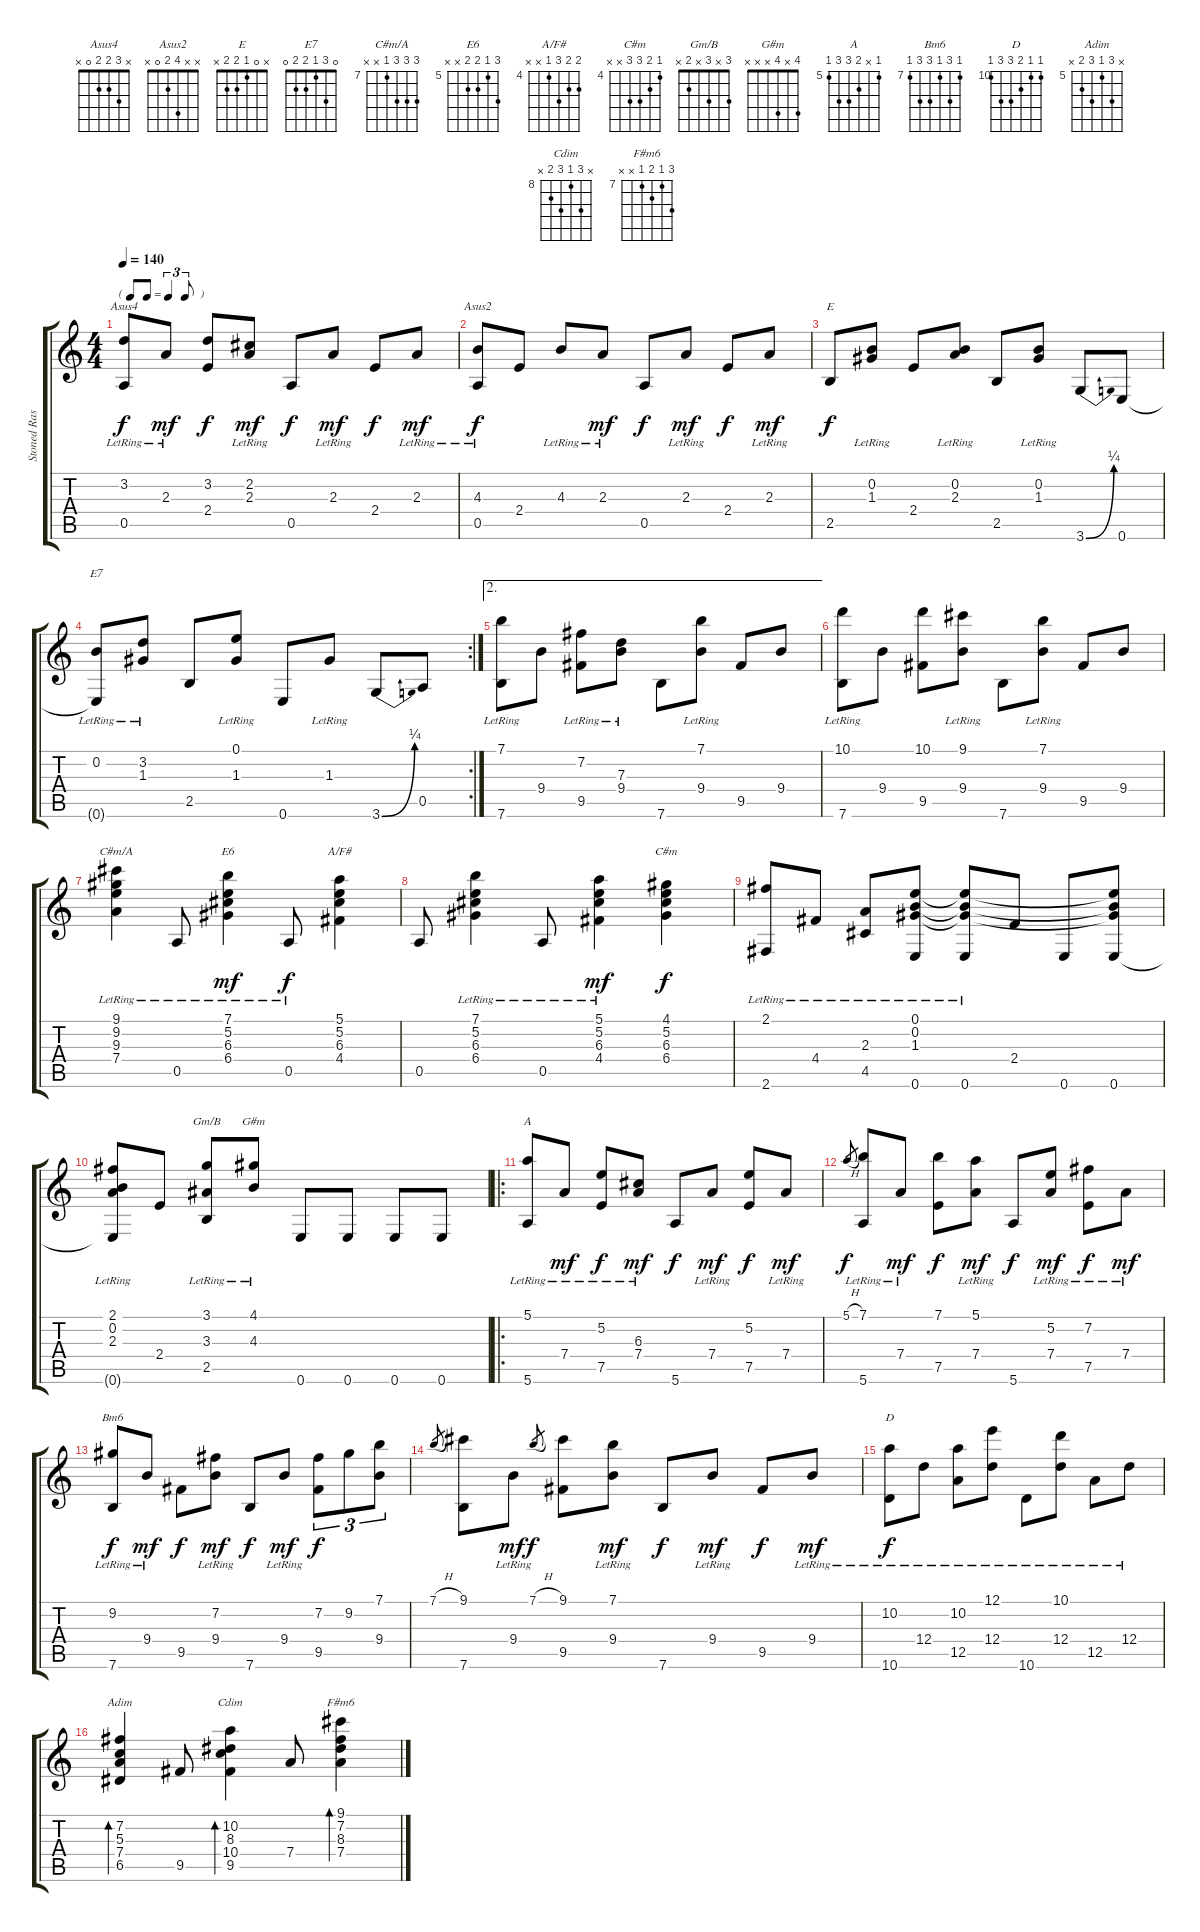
\track ("Stoned Rasta-boy" "Stoned Ras") {instrument acousticguitarsteel}
\staff {score tabs}
\tuning (E4 B3 G3 D3 A2 E2) {hide}
\chord ("Asus4" x 3 2 2 0 x)
\chord ("Asus2" x x 4 2 0 x)
\chord ("E" x 0 1 2 2 x)
\chord ("E7" 0 3 1 2 2 0)
\chord ("C#m/A" 9 9 9 7 x x) {firstfret 7}
\chord ("E6" 7 5 6 6 x x) {firstfret 5}
\chord ("A/F#" 5 5 6 4 x x) {firstfret 4}
\chord ("C#m" 4 5 6 6 x x) {firstfret 4}
\chord ("Gm/B" 3 x 3 x 2 x)
\chord ("G#m" 4 x 4 x x x)
\chord ("A" 5 x 6 7 7 5) {firstfret 5}
\chord ("Bm6" 7 9 7 9 9 7) {firstfret 7}
\chord ("D" 10 10 11 12 12 10) {firstfret 10}
\chord ("Adim" x 7 5 7 6 x) {firstfret 5}
\chord ("Cdim" x 10 8 10 9 x) {firstfret 8}
\chord ("F#m6" 9 7 8 7 x x) {firstfret 7}
\ts (4 4)
\tf triplet8th
\tempo 140
\clef g2
\ks c
(3.2{lr} 0.5).8{ch "Asus4" dy f} 2.3{lr}.8{dy mf} (3.2 2.4).8{dy f} (2.2{lr} 2.3{lr}).8{dy mf} 0.5.8{dy f} 2.3{lr}.8{dy mf} 2.4.8{dy f} 2.3{lr}.8{dy mf} |
(4.3{lr} 0.5).8{ch "Asus2" dy f} 2.4.8 4.3{lr}.8 2.3{lr}.8{dy mf} 0.5.8{dy f} 2.3{lr}.8{dy mf} 2.4.8{dy f} 2.3{lr}.8{dy mf} |
2.5.8{ch "E" dy f} (0.2{lr} 1.3{lr}).8 2.4.8 (0.2{lr} 2.3{lr}).8 2.5.8 (0.2 1.3{lr}).8 3.6{be (bend 0 0 60 1)}.8 0.6.8 |
\rc 2
(0.2{lr} 0.6{t}).8{ch "E7"} (3.2{lr} 1.3{lr}).8 2.5.8 (0.1{lr} 1.3{lr}).8 0.6.8 1.3{lr}.8 3.6{be (bend 0 0 60 1)}.8 0.5.8 |
\ae 2
(7.1{lr} 7.6).8 9.4.8 (7.2{lr} 9.5).8 (7.3{lr} 9.4).8 7.6.8 (7.1{lr} 9.4).8 9.5.8 9.4.8 |
(10.1{lr} 7.6).8 9.4.8 (10.1 9.5).8 (9.1{lr} 9.4).8 7.6.8 (7.1{lr} 9.4).8 9.5.8 9.4.8 |
(9.1 9.2{lr} 9.3 7.4).4{ch "C#m/A"} 0.5{lr}.8 (7.1 5.2 6.3{lr} 6.4).4{ch "E6" dy mf} 0.5{lr}.8{dy f} (5.1 5.2 6.3 4.4).4{ch "A/F#"} |
0.5.8 (7.1 5.2 6.3{lr} 6.4).4 0.5{lr}.8 (5.1 5.2 6.3{lr} 4.4).4{dy mf} (4.1 5.2 6.3 6.4).4{ch "C#m" dy f} |
(2.1{lr} 2.6{lr}).8 4.4{lr}.8 (2.3{lr} 4.5{lr}).8 (0.1{lr} 0.2 1.3{lr} 0.6).8 (0.1{t} 0.2{t} 1.3{t} 0.6{lr}).8 2.4.8 0.6.8 (0.1{t} 0.2{t} 1.3{t} 0.6).8 |
(2.1{lr} 0.2{lr} 2.3{lr} 0.6{t}).8 2.4.8 (3.1{lr} 3.3{lr} 2.5).8{ch "Gm/B"} (4.1{lr} 4.3{lr}).8{ch "G#m"} 0.6.8 0.6.8 0.6.8 0.6.8 |
\ro
(5.1{lr} 5.6).8{ch "A"} 7.4{lr}.8{dy mf} (5.2{lr} 7.5).8{dy f} (6.3{lr} 7.4{lr}).8{dy mf} 5.6.8{dy f} 7.4{lr}.8{dy mf} (5.2 7.5).8{dy f} 7.4{lr}.8{dy mf} |
5.1{h}.8{gr dy f} (7.1{lr} 5.6).8 7.4{lr}.8{dy mf} (7.1 7.5).8{dy f} (5.1{lr} 7.4{lr}).8{dy mf} 5.6.8{dy f} (5.2 7.4{lr}).8{dy mf} (7.2{lr} 7.5).8{dy f} 7.4{lr}.8{dy mf} |
(9.2{lr} 7.6).8{ch "Bm6" dy f} 9.4{lr}.8{dy mf} 9.5.8{dy f} (7.2{lr} 9.4{lr}).8{dy mf} 7.6.8{dy f} 9.4{lr}.8{dy mf} (7.2 9.5).8{tu (3 2) dy f} 9.2.8{tu (3 2)} (7.1 9.4).8{tu (3 2)} |
7.1{h}.8{gr} (9.1 7.6).8 9.4{lr}.8{dy mf} 7.1{h}.8{gr dy f} (9.1 9.5).8 (7.1{lr} 9.4{lr}).8{dy mf} 7.6.8{dy f} 9.4{lr}.8{dy mf} 9.5.8{dy f} 9.4{lr}.8{dy mf} |
(10.2{lr} 10.6{lr}).8{ch "D" dy f} 12.4{lr}.8 (10.2 12.5{lr}).8 (12.1{lr} 12.4{lr}).8 10.6{lr}.8 (10.1{lr} 12.4{lr}).8 12.5{lr}.8 12.4{lr}.8 |
(7.2 5.3 7.4 6.5).4{bd 120 ch "Adim"} 9.5.8 (10.2 8.3 10.4 9.5).4{bd 120 ch "Cdim"} 7.4.8 (9.1 7.2 8.3 7.4).4{bd 120 ch "F#m6"}
